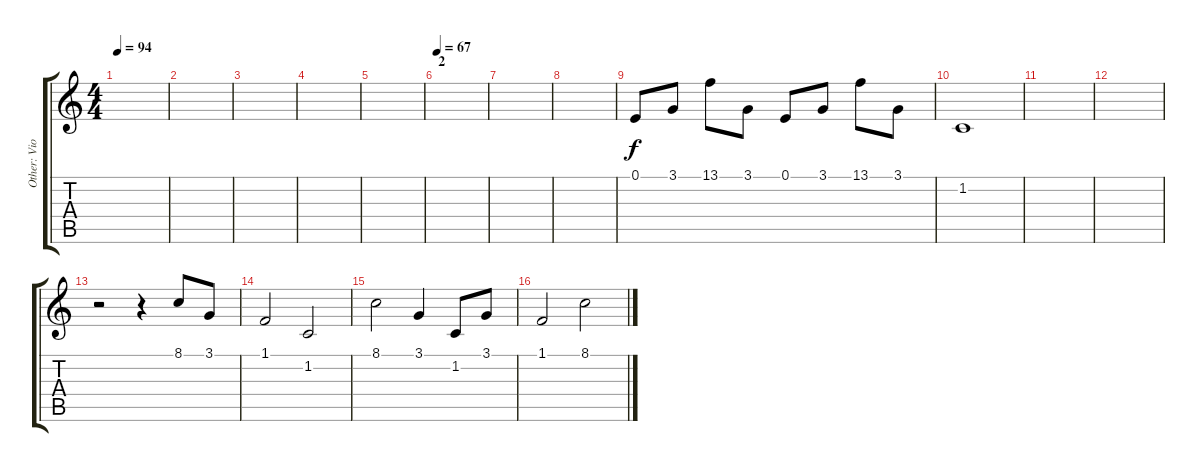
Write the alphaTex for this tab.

\track ("Other: Violin, Flute..." "Other: Vio") {instrument violin}
\staff {score tabs}
\tuning (E4 B3 G3 D3 A2 E2) {hide}
\ts (4 4)
\tempo 94
\clef g2
\ks c
|
|
|
|
|
\section ("" "2")
\tempo 67
|
|
|
0.1.8{instrument flute} 3.1.8 13.1.8 3.1.8 0.1.8 3.1.8 13.1.8 3.1.8 |
1.2.1 |
|
|
r.2{instrument stringensemble2} r.4 8.1.8 3.1.8 |
1.1.2 1.2.2 |
8.1.2 3.1.4 1.2.8 3.1.8 |
1.1.2 8.1.2
